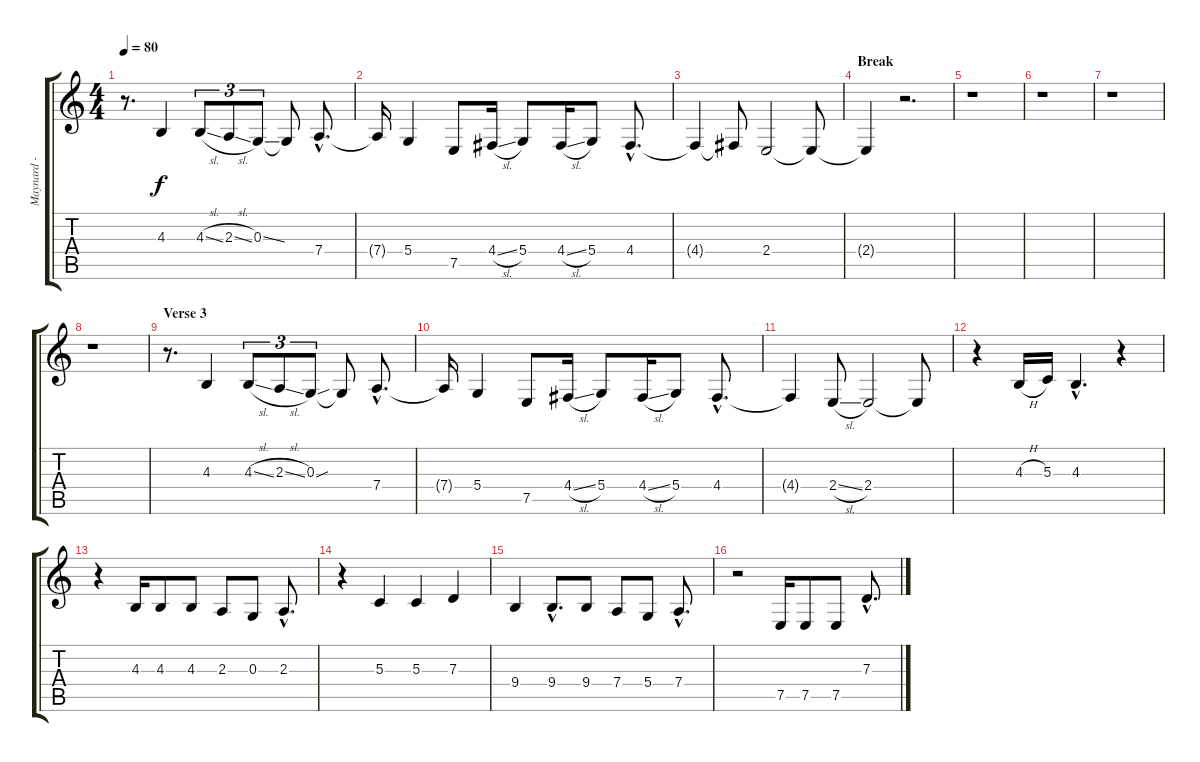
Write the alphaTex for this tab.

\track ("Maynard - Vocals" "Maynard - ") {instrument flute}
\staff {score tabs}
\tuning (E4 B3 G3 D3 A2 E2) {hide}
\ts (4 4)
\tempo 80
\clef g2
\ks c
r.8{d dy f} 4.3.4 4.3{sl}.8{tu (3 2)} 2.3{sl}.8{tu (3 2)} 0.3{ss}.8{tu (3 2)} 0.3{t}.8 7.4{hac}.8{d} |
7.4{t}.16 5.4.4 7.5.8 4.4{sl}.16 5.4.8 4.4{sl}.16 5.4.8 4.4{hac}.8{d} |
4.4{t}.4 4.4{t}.8 2.4.2 2.4{t}.8 |
\section ("" "Break")
2.4{t}.4 r.2{d} |
r.1 |
r.1 |
r.1 |
r.1 |
\section ("" "Verse 3")
r.8{d} 4.3.4 4.3{sl}.8{tu (3 2)} 2.3{sl}.8{tu (3 2)} 0.3{sou}.8{tu (3 2)} 0.3{t}.8 7.4{hac}.8{d} |
7.4{t}.16 5.4.4 7.5.8 4.4{sl}.16 5.4.8 4.4{sl}.16 5.4.8 4.4{hac}.8{d} |
4.4{t}.4 2.4{sl}.8 2.4.2 2.4{t}.8 |
r.4 4.3{h}.16 5.3.16 4.3{hac}.4{d} r.4 |
r.4 4.3.16 4.3.8 4.3.8 2.3.8 0.3.8 2.3{hac}.8{d} |
r.4 5.3.4 5.3.4 7.3.4 |
9.4.4 9.4{hac}.8{d} 9.4.8 7.4.8 5.4.8 7.4{hac}.8{d} |
r.2 7.5.16 7.5.8 7.5.8 7.3{hac}.8{d}
